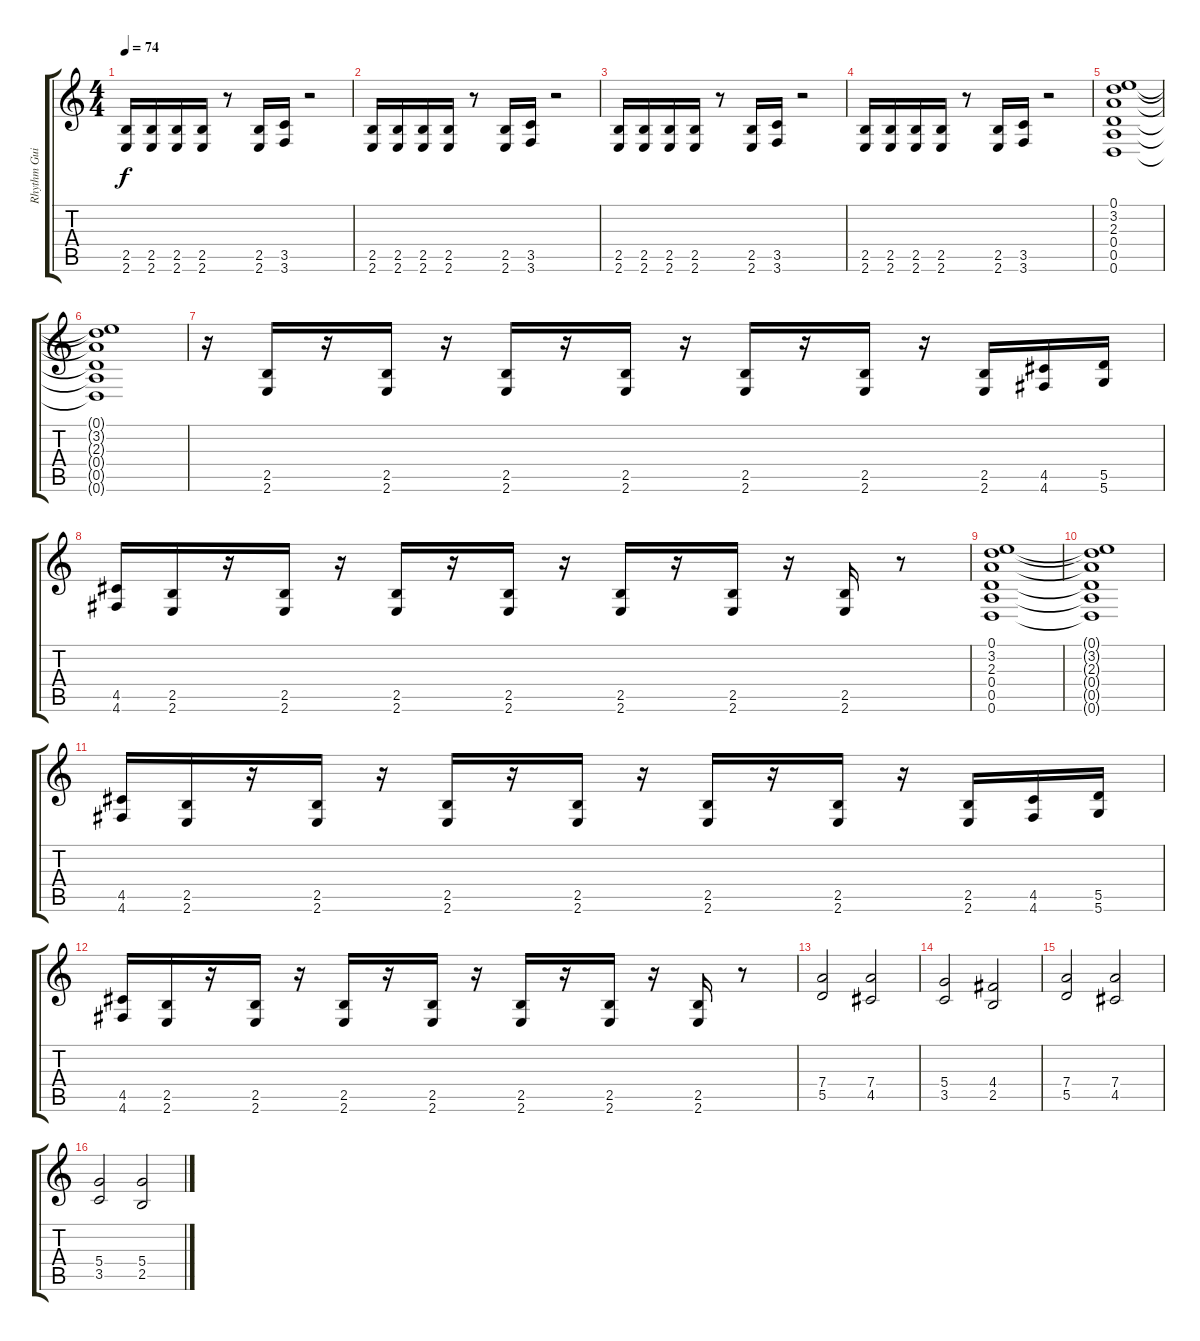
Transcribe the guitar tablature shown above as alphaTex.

\track ("Rhythm Guitar" "Rhythm Gui") {instrument distortionguitar}
\staff {score tabs}
\tuning (E4 B3 G3 D3 A2 D2) {hide}
\ts (4 4)
\tempo 74
\clef g2
\ks c
(2.5 2.6).16{dy f instrument distortionguitar} (2.5 2.6).16 (2.5 2.6).16 (2.5 2.6).16 r.8 (2.5 2.6).16 (3.5 3.6).16 r.2 |
(2.5 2.6).16 (2.5 2.6).16 (2.5 2.6).16 (2.5 2.6).16 r.8 (2.5 2.6).16 (3.5 3.6).16 r.2 |
(2.5 2.6).16 (2.5 2.6).16 (2.5 2.6).16 (2.5 2.6).16 r.8 (2.5 2.6).16 (3.5 3.6).16 r.2 |
(2.5 2.6).16 (2.5 2.6).16 (2.5 2.6).16 (2.5 2.6).16 r.8 (2.5 2.6).16 (3.5 3.6).16 r.2 |
(0.1 3.2 2.3 0.4 0.5 0.6).1 |
(0.1{t} 3.2{t} 2.3{t} 0.4{t} 0.5{t} 0.6{t}).1 |
r.16 (2.5 2.6).16 r.16 (2.5 2.6).16 r.16 (2.5 2.6).16 r.16 (2.5 2.6).16 r.16 (2.5 2.6).16 r.16 (2.5 2.6).16 r.16 (2.5 2.6).16 (4.5 4.6).16 (5.5 5.6).16 |
(4.5 4.6).16 (2.5 2.6).16 r.16 (2.5 2.6).16 r.16 (2.5 2.6).16 r.16 (2.5 2.6).16 r.16 (2.5 2.6).16 r.16 (2.5 2.6).16 r.16 (2.5 2.6).16 r.8 |
(0.1 3.2 2.3 0.4 0.5 0.6).1 |
(0.1{t} 3.2{t} 2.3{t} 0.4{t} 0.5{t} 0.6{t}).1 |
(4.5 4.6).16 (2.5 2.6).16 r.16 (2.5 2.6).16 r.16 (2.5 2.6).16 r.16 (2.5 2.6).16 r.16 (2.5 2.6).16 r.16 (2.5 2.6).16 r.16 (2.5 2.6).16 (4.5 4.6).16 (5.5 5.6).16 |
(4.5 4.6).16 (2.5 2.6).16 r.16 (2.5 2.6).16 r.16 (2.5 2.6).16 r.16 (2.5 2.6).16 r.16 (2.5 2.6).16 r.16 (2.5 2.6).16 r.16 (2.5 2.6).16 r.8 |
(7.4 5.5).2 (7.4 4.5).2 |
(5.4 3.5).2 (4.4 2.5).2 |
(7.4 5.5).2 (7.4 4.5).2 |
(5.4 3.5).2 (5.4 2.5).2
